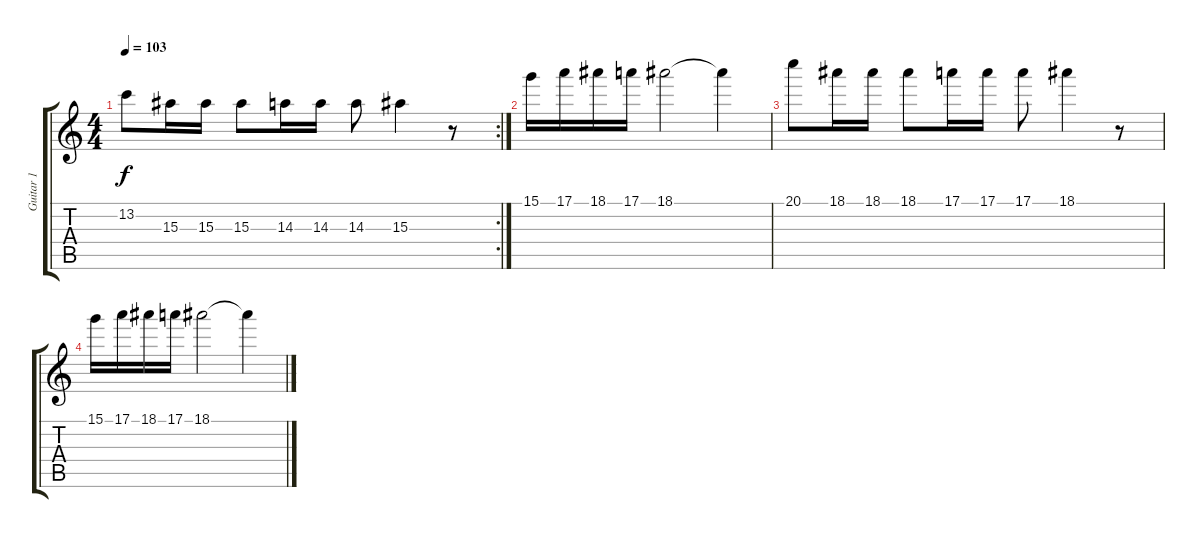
\track ("Guitar 1" "Guitar 1") {instrument electricguitarclean}
\staff {score tabs}
\tuning (E4 B3 G3 D3 A2 E2) {hide}
\rc 2
\ts (4 4)
\tempo 103
\clef g2
\ks c
13.2.8{dy f} 15.3.16 15.3.16 15.3.8 14.3.16 14.3.16 14.3.8 15.3.4 r.8 |
15.1.16 17.1.16 18.1.16 17.1.16 18.1.2 18.1{t}.4 |
20.1.8 18.1.16 18.1.16 18.1.8 17.1.16 17.1.16 17.1.8 18.1.4 r.8 |
15.1.16 17.1.16 18.1.16 17.1.16 18.1.2 18.1{t}.4
